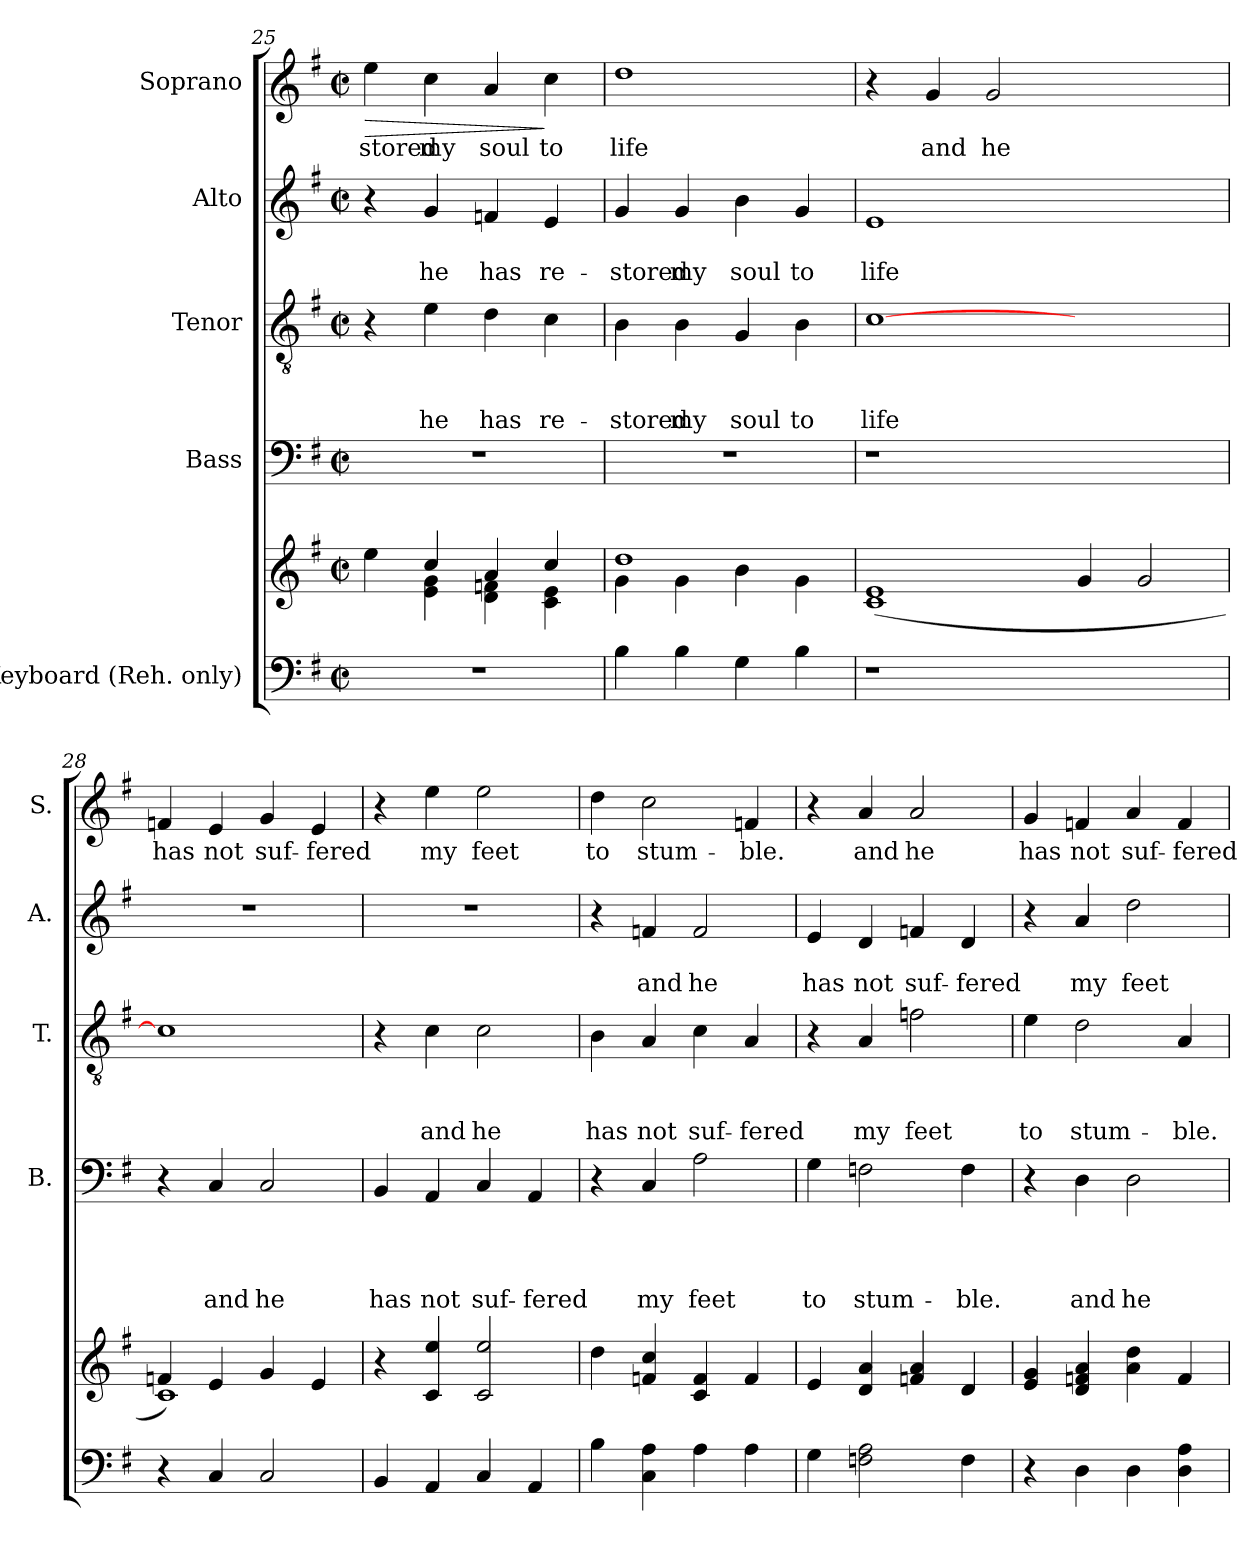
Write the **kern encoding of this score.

**kern	**kern	**kern	**text	**text	**text	**text	**kern	**text	**text	**text	**kern	**text	**text	**kern	**text	**dynam
*part5	*part5	*part4	*part4	*part4	*part4	*part4	*part3	*part3	*part3	*part3	*part2	*part2	*part2	*part1	*part1	*part1
*staff6	*staff5	*staff4	*staff4	*staff4	*staff4	*staff4	*staff3	*staff3	*staff3	*staff3	*staff2	*staff2	*staff2	*staff1	*staff1	*staff1
*I"Keyboard (Reh. only)	*	*I"Bass	*	*	*	*	*I"Tenor	*	*	*	*I"Alto	*	*	*I"Soprano	*	*
*	*	*I'B.	*	*	*	*	*I'T.	*	*	*	*I'A.	*	*	*I'S.	*	*
*clefF4	*clefG2	*clefF4	*	*	*	*	*clefGv2	*	*	*	*clefG2	*	*	*clefG2	*	*
*k[f#]	*k[f#]	*k[f#]	*	*	*	*	*k[f#]	*	*	*	*k[f#]	*	*	*k[f#]	*	*
*G:	*G:	*G:	*	*	*	*	*G:	*	*	*	*G:	*	*	*G:	*	*
*M2/2	*M2/2	*M2/2	*	*	*	*	*M2/2	*	*	*	*M2/2	*	*	*M2/2	*	*
*met(c|)	*met(c|)	*met(c|)	*	*	*	*	*met(c|)	*	*	*	*met(c|)	*	*	*met(c|)	*	*
=25	=25	=25	=25	=25	=25	=25	=25	=25	=25	=25	=25	=25	=25	=25	=25	=25
*	*^	*	*	*	*	*	*	*	*	*	*	*	*	*	*	*
!	!	!	!	!	!	!	!	!	!	!	!	!	!	!	!	!LO:LY:b	!LO:HP:b
1r	4ee\	4ryy	1r	.	.	.	.	4r	.	.	.	4r	.	.	4ee\	-stored	>
!	!	!	!	!	!	!	!	!	!	!	!LO:LY:b	!	!	!LO:LY:b	!	!LO:LY:b	!
.	4e\ 4g\	4cc/	.	.	.	.	.	4e\	.	.	he	4g/	.	he	4cc\	my	.
!	!	!	!	!	!	!	!	!	!	!	!LO:LY:b	!	!	!LO:LY:b	!	!LO:LY:b	!
.	4a/	4d\ 4fn\	.	.	.	.	.	4d\	.	.	has	4fn/	.	has	4a/	soul	.
!	!	!	!	!	!	!	!	!	!	!	!LO:LY:b	!	!	!LO:LY:b	!	!LO:LY:b	!
.	4c\ 4e\	4cc/	.	.	.	.	.	4c\	.	.	re-	4e/	.	re-	4cc\	to	]
=26	=26	=26	=26	=26	=26	=26	=26	=26	=26	=26	=26	=26	=26	=26	=26	=26	=26
!	!	!	!	!	!	!	!	!	!	!	!LO:LY:b	!	!	!LO:LY:b	!	!LO:LY:b	!
4B\	1dd	4g\	1r	.	.	.	.	4B\	.	.	-stored	4g/	.	-stored	1dd	life	.
!	!	!	!	!	!	!	!	!	!	!	!LO:LY:b	!	!	!LO:LY:b	!	!	!
4B\	.	4g\	.	.	.	.	.	4B\	.	.	my	4g/	.	my	.	.	.
!	!	!	!	!	!	!	!	!	!	!	!LO:LY:b	!	!	!LO:LY:b	!	!	!
4G\	.	4b\	.	.	.	.	.	4G/	.	.	soul	4b\	.	soul	.	.	.
!	!	!	!	!	!	!	!	!	!	!	!LO:LY:b	!	!	!LO:LY:b	!	!	!
4B\	.	4g\	.	.	.	.	.	4B\	.	.	to	4g/	.	to	.	.	.
=27	=27	=27	=27	=27	=27	=27	=27	=27	=27	=27	=27	=27	=27	=27	=27	=27	=27
!	!	!	!	!	!	!	!	!	!	!	!LO:LY:b	!	!	!LO:LY:b	!	!	!
*	*v	*v	*	*	*	*	*	*	*	*	*	*	*	*	*	*	*
1r	(<1c 1e	1r	.	.	.	.	[>1c	.	.	life	1e	.	life	4r	.	.
!	!	!	!	!	!	!	!	!	!	!	!	!	!	!	!LO:LY:b	!
.	.	.	.	.	.	.	.	.	.	.	.	.	.	4g/	and	.
!	!	!	!	!	!	!	!	!	!	!	!	!	!	!	!LO:LY:b	!
.	.	.	.	.	.	.	.	.	.	.	.	.	.	2g/	he	.
2.ryy	4g/	2.ryy	.	.	.	.	2.ryy	.	.	.	2.ryy	.	.	2.ryy	.	.
.	2g/	.	.	.	.	.	.	.	.	.	.	.	.	.	.	.
=28	=28	=28	=28	=28	=28	=28	=28	=28	=28	=28	=28	=28	=28	=28	=28	=28
*	*^	*	*	*	*	*	*	*	*	*	*	*	*	*	*	*
!	!	!	!	!	!	!	!	!	!	!	!	!	!	!	!	!LO:LY:b	!
4r	4fn/	1c)	4r	.	.	.	.	1c]	.	.	.	1r	.	.	4fn/	has	.
!	!	!	!	!	!	!	!LO:LY:b	!	!	!	!	!	!	!	!	!LO:LY:b	!
4C/	4e/	.	4C/	.	.	.	and	.	.	.	.	.	.	.	4e/	not	.
!	!	!	!	!	!	!	!LO:LY:b	!	!	!	!	!	!	!	!	!LO:LY:b	!
2C/	4g/	.	2C/	.	.	.	he	.	.	.	.	.	.	.	4g/	suf-	.
!	!	!	!	!	!	!	!	!	!	!	!	!	!	!	!	!LO:LY:b	!
.	4e/	.	.	.	.	.	.	.	.	.	.	.	.	.	4e/	-fered	.
*	*v	*v	*	*	*	*	*	*	*	*	*	*	*	*	*	*	*
=29	=29	=29	=29	=29	=29	=29	=29	=29	=29	=29	=29	=29	=29	=29	=29	=29
!	!	!	!	!	!	!LO:LY:b	!	!	!	!	!	!	!	!	!	!
4BB/	4r	4BB/	.	.	.	has	4r	.	.	.	1r	.	.	4r	.	.
!	!	!	!	!	!	!LO:LY:b	!	!	!	!LO:LY:b	!	!	!	!	!LO:LY:b	!
4AA/	4c/ 4ee/	4AA/	.	.	.	not	4c\	.	.	and	.	.	.	4ee\	my	.
!	!	!	!	!	!	!LO:LY:b	!	!	!	!LO:LY:b	!	!	!	!	!LO:LY:b	!
4C/	2c/ 2ee/	4C/	.	.	.	suf-	2c\	.	.	he	.	.	.	2ee\	feet	.
!	!	!	!	!	!	!LO:LY:b	!	!	!	!	!	!	!	!	!	!
4AA/	.	4AA/	.	.	.	-fered	.	.	.	.	.	.	.	.	.	.
=30	=30	=30	=30	=30	=30	=30	=30	=30	=30	=30	=30	=30	=30	=30	=30	=30
!	!	!	!	!	!	!	!	!	!	!LO:LY:b	!	!	!	!	!LO:LY:b	!
4B\	4dd\	4r	.	.	.	.	4B\	.	.	has	4r	.	.	4dd\	to	.
!	!	!	!	!	!	!LO:LY:b	!	!	!	!LO:LY:b	!	!	!LO:LY:b	!	!LO:LY:b	!
4C\ 4A\	4fn/ 4cc/	4C/	.	.	.	my	4A/	.	.	not	4fn/	.	and	2cc\	stum-	.
!	!	!	!	!	!	!LO:LY:b	!	!	!	!LO:LY:b	!	!	!LO:LY:b	!	!	!
4A\	4c/ 4f/	2A\	.	.	.	feet	4c\	.	.	suf-	2f/	.	he	.	.	.
!	!	!	!	!	!	!	!	!	!	!LO:LY:b	!	!	!	!	!LO:LY:b	!
4A\	4f/	.	.	.	.	.	4A/	.	.	-fered	.	.	.	4fn/	-ble.	.
!!LO:PB:g=z
=31	=31	=31	=31	=31	=31	=31	=31	=31	=31	=31	=31	=31	=31	=31	=31	=31
!	!	!	!	!	!	!LO:LY:b	!	!	!	!	!	!	!LO:LY:b	!	!	!
4G\	4e/	4G\	.	.	.	to	4r	.	.	.	4e/	.	has	4r	.	.
!	!	!	!	!	!	!LO:LY:b	!	!	!	!LO:LY:b	!	!	!LO:LY:b	!	!LO:LY:b	!
2Fn\ 2A\	4d/ 4a/	2Fn\	.	.	.	stum-	4A/	.	.	my	4d/	.	not	4a/	and	.
!	!	!	!	!	!	!	!	!	!	!LO:LY:b	!	!	!LO:LY:b	!	!LO:LY:b	!
.	4fn/ 4a/	.	.	.	.	.	2fn\	.	.	feet	4fn/	.	suf-	2a/	he	.
!	!	!	!	!	!	!LO:LY:b	!	!	!	!	!	!	!LO:LY:b	!	!	!
4F\	4d/	4F\	.	.	.	-ble.	.	.	.	.	4d/	.	-fered	.	.	.
=32	=32	=32	=32	=32	=32	=32	=32	=32	=32	=32	=32	=32	=32	=32	=32	=32
!	!	!	!	!	!	!	!	!	!	!LO:LY:b	!	!	!	!	!LO:LY:b	!
4r	4e/ 4g/	4r	.	.	.	.	4e\	.	.	to	4r	.	.	4g/	has	.
!	!	!	!	!	!	!LO:LY:b	!	!	!	!LO:LY:b	!	!	!LO:LY:b	!	!LO:LY:b	!
4D\	4d/ 4fn/ 4a/	4D\	.	.	.	and	2d\	.	.	stum-	4a/	.	my	4fn/	not	.
!	!	!	!	!	!	!LO:LY:b	!	!	!	!	!	!	!LO:LY:b	!	!LO:LY:b	!
4D\	4a\ 4dd\	2D\	.	.	.	he	.	.	.	.	2dd\	.	feet	4a/	suf-	.
!	!	!	!	!	!	!	!	!	!	!LO:LY:b	!	!	!	!	!LO:LY:b	!
4D\ 4A\	4f/	.	.	.	.	.	4A/	.	.	-ble.	.	.	.	4f/	-fered	.
=	=	=	=	=	=	=	=	=	=	=	=	=	=	=	=	=
*-	*-	*-	*-	*-	*-	*-	*-	*-	*-	*-	*-	*-	*-	*-	*-	*-
